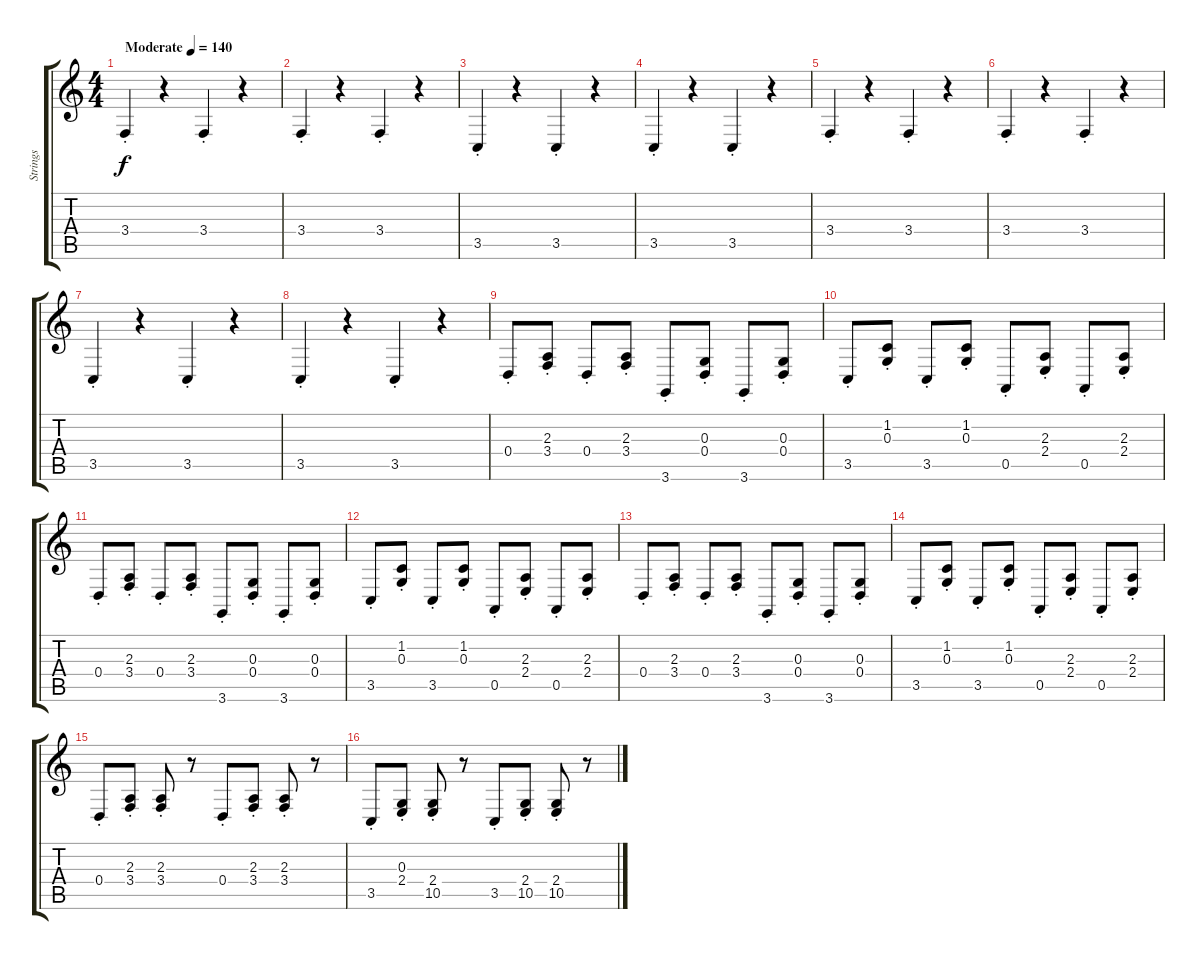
\track ("Strings" "Strings") {instrument pizzicatostrings}
\staff {score tabs}
\tuning (E4 B3 G3 D3 A2 E2) {hide}
\ts (4 4)
\tempo (140 "Moderate")
\clef g2
\ks c
3.4{st}.4{dy f instrument pizzicatostrings} r.4 3.4{st}.4 r.4 |
3.4{st}.4 r.4 3.4{st}.4 r.4 |
3.5{st}.4 r.4 3.5{st}.4 r.4 |
3.5{st}.4 r.4 3.5{st}.4 r.4 |
3.4{st}.4 r.4 3.4{st}.4 r.4 |
3.4{st}.4 r.4 3.4{st}.4 r.4 |
3.5{st}.4 r.4 3.5{st}.4 r.4 |
3.5{st}.4 r.4 3.5{st}.4 r.4 |
0.4{st}.8 (2.3{st} 3.4{st}).8 0.4{st}.8 (2.3{st} 3.4{st}).8 3.6{st}.8 (0.3{st} 0.4{st}).8 3.6{st}.8 (0.3{st} 0.4{st}).8 |
3.5{st}.8 (1.2{st} 0.3{st}).8 3.5{st}.8 (1.2{st} 0.3{st}).8 0.5{st}.8 (2.3{st} 2.4{st}).8 0.5{st}.8 (2.3{st} 2.4{st}).8 |
0.4{st}.8 (2.3{st} 3.4{st}).8 0.4{st}.8 (2.3{st} 3.4{st}).8 3.6{st}.8 (0.3{st} 0.4{st}).8 3.6{st}.8 (0.3{st} 0.4{st}).8 |
3.5{st}.8 (1.2{st} 0.3{st}).8 3.5{st}.8 (1.2{st} 0.3{st}).8 0.5{st}.8 (2.3{st} 2.4{st}).8 0.5{st}.8 (2.3{st} 2.4{st}).8 |
0.4{st}.8 (2.3{st} 3.4{st}).8 0.4{st}.8 (2.3{st} 3.4{st}).8 3.6{st}.8 (0.3{st} 0.4{st}).8 3.6{st}.8 (0.3{st} 0.4{st}).8 |
3.5{st}.8 (1.2{st} 0.3{st}).8 3.5{st}.8 (1.2{st} 0.3{st}).8 0.5{st}.8 (2.3{st} 2.4{st}).8 0.5{st}.8 (2.3{st} 2.4{st}).8 |
0.4{st}.8 (2.3{st} 3.4{st}).8 (2.3{st} 3.4{st}).8 r.8 0.4{st}.8 (2.3{st} 3.4{st}).8 (2.3{st} 3.4{st}).8 r.8 |
3.5{st}.8 (0.3{st} 2.4{st}).8 (2.4{st} 10.5{st}).8 r.8 3.5{st}.8 (2.4{st} 10.5{st}).8 (2.4{st} 10.5{st}).8 r.8
